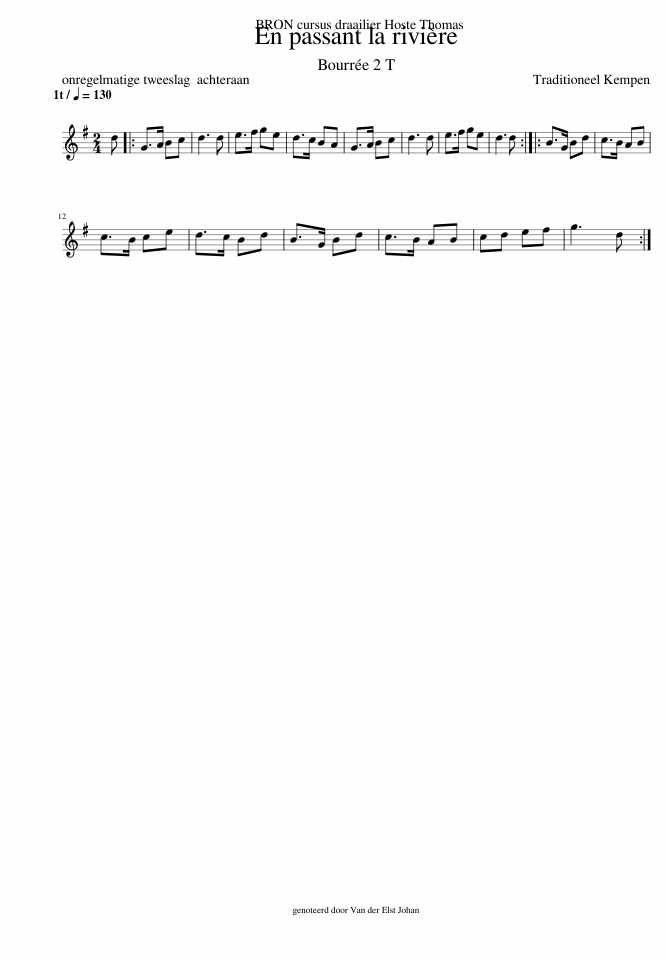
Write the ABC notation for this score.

X:1
L:1/8
Q:1/4=130
M:2/4
I:linebreak $
K:G
V:1 treble
V:1
 d |: G>A Bc | d3 d | e>f ge | d>c BA | %5
 G>A Bc | d3 d | e>f ge | d3 d :: B>G Bd | %10
 c>B AB |$ c>B ce | d>c Bd | B>G Bd | c>B AB | %15
 cd ef | g3 d :| %17
